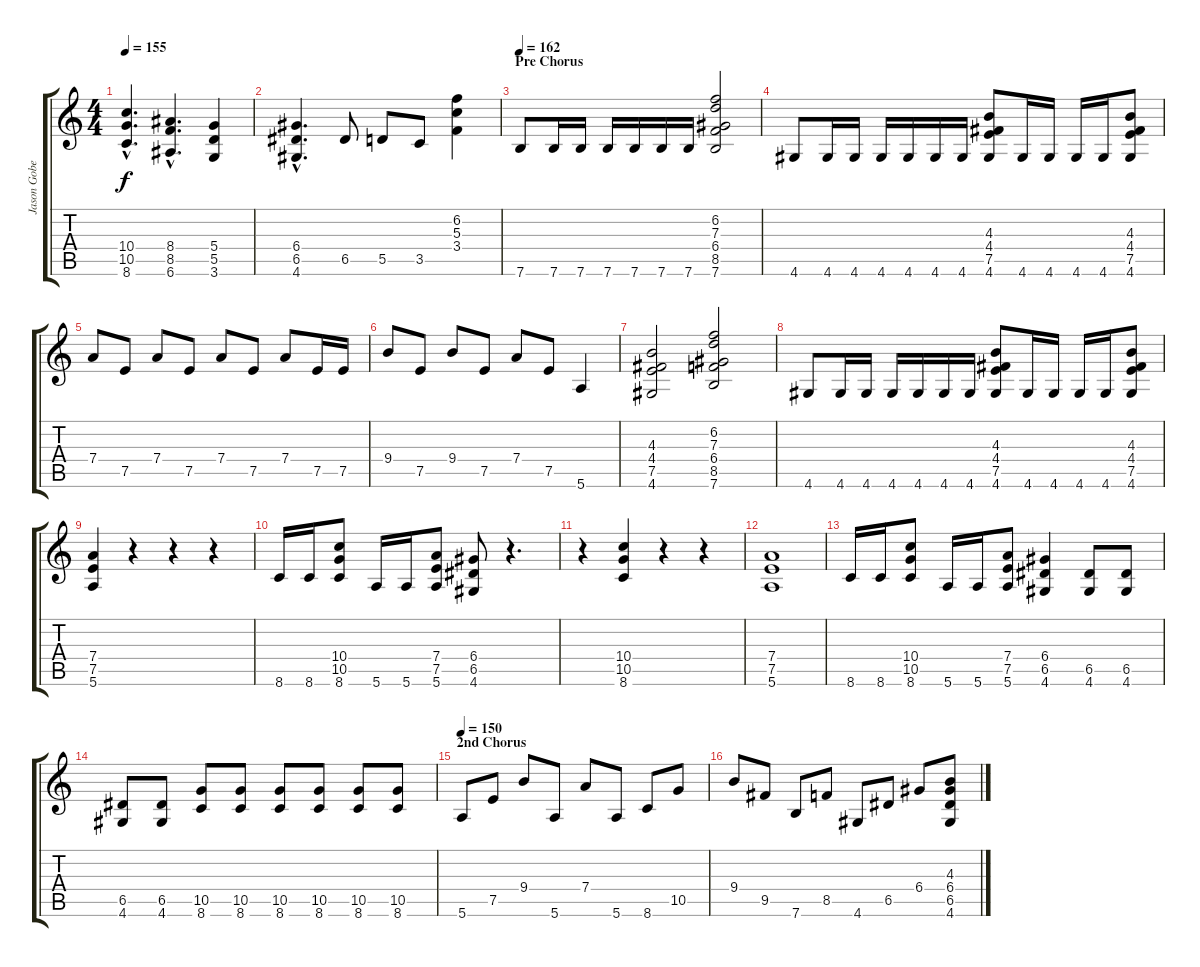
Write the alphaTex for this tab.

\track ("Jason Gobel" "Jason Gobe") {instrument distortionguitar}
\staff {score tabs}
\tuning (E4 B3 G3 D3 A2 E2) {hide}
\ts (4 4)
\tempo 155
\clef g2
\ks c
(10.4{hac} 10.5{hac} 8.6{hac}).4{d dy f} (8.4{hac} 8.5{hac} 6.6{hac}).4{d} (5.4 5.5 3.6).4 |
(6.4{hac} 6.5{hac} 4.6{hac}).4{d} 6.5.8 5.5.8 3.5.8 (6.2 5.3 3.4).4 |
\section ("" "Pre Chorus")
\tempo 162
7.6.8 7.6.16 7.6.16 7.6.16 7.6.16 7.6.16 7.6.16 (6.2 7.3 6.4 8.5 7.6).2 |
4.6.8 4.6.16 4.6.16 4.6.16 4.6.16 4.6.16 4.6.16 (4.3 4.4 7.5 4.6).8 4.6.16 4.6.16 4.6.16 4.6.16 (4.3 4.4 7.5 4.6).8 |
7.4.8 7.5.8 7.4.8 7.5.8 7.4.8 7.5.8 7.4.8 7.5.16 7.5.16 |
9.4.8 7.5.8 9.4.8 7.5.8 7.4.8 7.5.8 5.6.4 |
(4.3 4.4 7.5 4.6).2 (6.2 7.3 6.4 8.5 7.6).2 |
4.6.8 4.6.16 4.6.16 4.6.16 4.6.16 4.6.16 4.6.16 (4.3 4.4 7.5 4.6).8 4.6.16 4.6.16 4.6.16 4.6.16 (4.3 4.4 7.5 4.6).8 |
(7.4 7.5 5.6).4 r.4 r.4 r.4 |
8.6.16 8.6.16 (10.4 10.5 8.6).8 5.6.16 5.6.16 (7.4 7.5 5.6).8 (6.4 6.5 4.6).8 r.4{d} |
r.4 (10.4 10.5 8.6).4 r.4 r.4 |
(7.4 7.5 5.6).1 |
8.6.16 8.6.16 (10.4 10.5 8.6).8 5.6.16 5.6.16 (7.4 7.5 5.6).8 (6.4 6.5 4.6).4 (6.5 4.6).8 (6.5 4.6).8 |
(6.5 4.6).8 (6.5 4.6).8 (10.5 8.6).8 (10.5 8.6).8 (10.5 8.6).8 (10.5 8.6).8 (10.5 8.6).8 (10.5 8.6).8 |
\section ("" "2nd Chorus")
\tempo 150
5.6.8 7.5.8 9.4.8 5.6.8 7.4.8 5.6.8 8.6.8 10.5.8 |
9.4.8 9.5.8 7.6.8 8.5.8 4.6.8 6.5.8 6.4.8 (4.3 6.4 6.5 4.6).8
